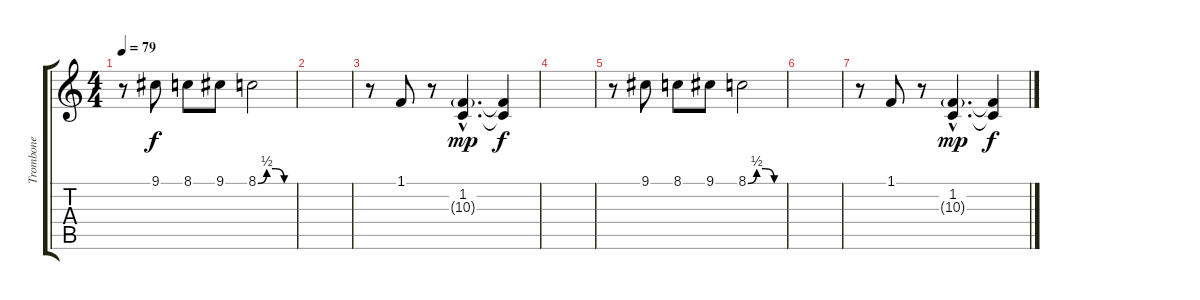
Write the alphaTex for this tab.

\track ("Trombone" "Trombone") {instrument trombone}
\staff {score tabs}
\tuning (E4 B3 G3 D3 A2 E2) {hide}
\ts (4 4)
\tempo 79
\clef g2
\ks c
r.8{dy f} 9.1.8 8.1.8 9.1.8 8.1{be (custom 0 0 15 2 30 2 45 0 60 0)}.2 |
|
r.8 1.1.8 r.8 (1.2{hac} 10.3{g hac}).4{d dy mp} (1.2{t} 10.3{t}).4{dy f} |
|
r.8 9.1.8 8.1.8 9.1.8 8.1{be (custom 0 0 15 2 30 2 45 0 60 0)}.2 |
|
r.8 1.1.8 r.8 (1.2{hac} 10.3{g hac}).4{d dy mp} (1.2{t} 10.3{t}).4{dy f}
